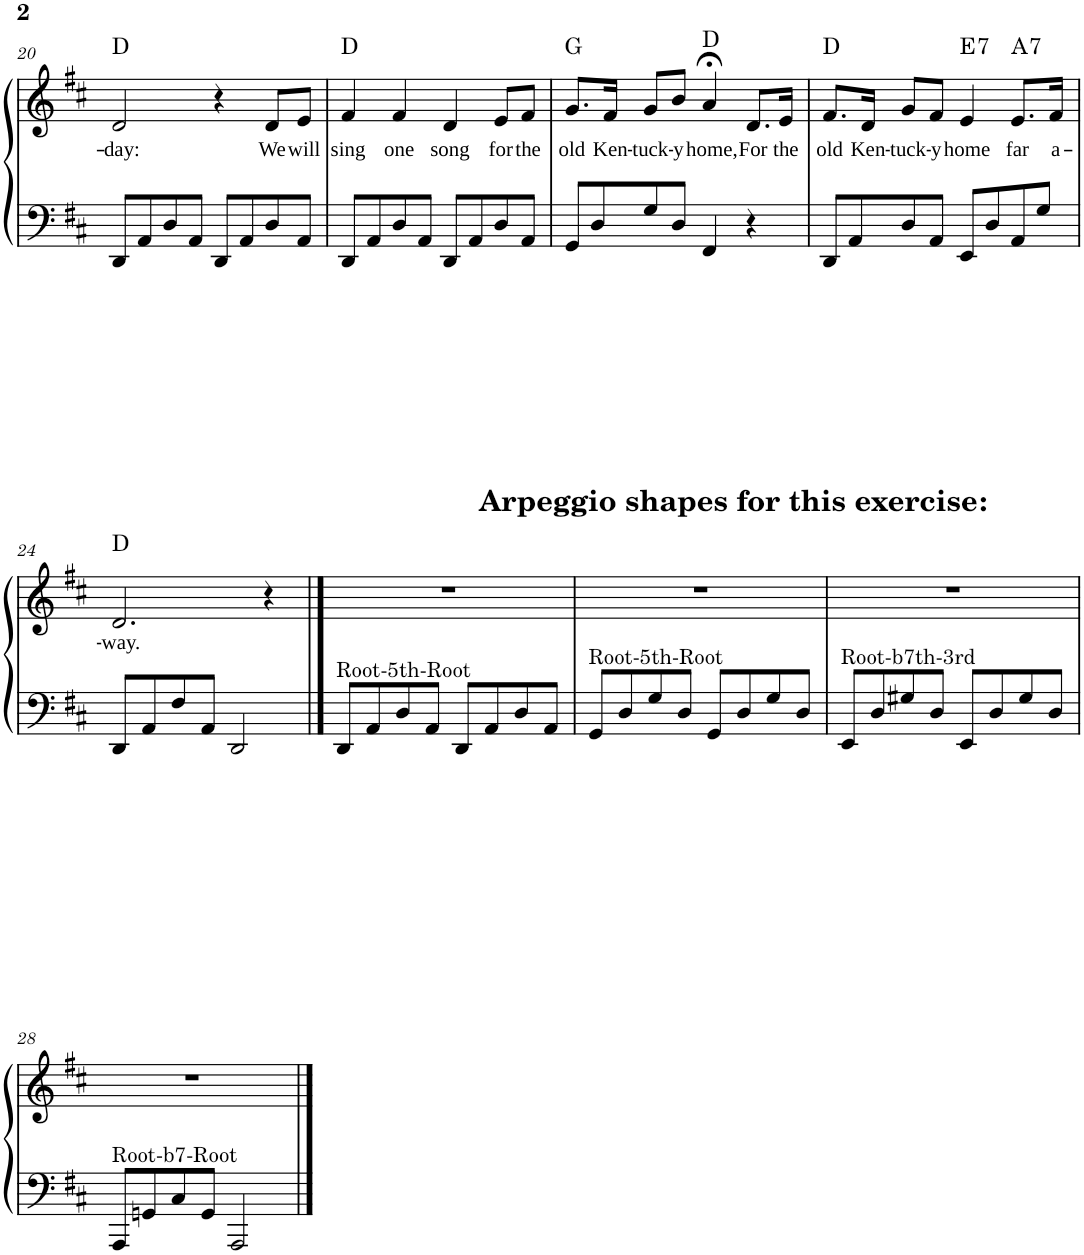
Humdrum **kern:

**kern	**kern	**text	**harte
*part1	*part1	*part1	*part1
*staff2	*staff1	*staff1	*
*I"Piano	*	*	*
*I'Pno.	*	*	*
!!LO:PB:g=z
*clefF4	*clefG2	*	*
*k[f#c#]	*k[f#c#]	*	*
*M4/4	*M4/4	*	*
=20	=20	=20	=20
!	!	!LO:LY:b	!LO:H:kt=N.C.
8DD/L	2d/	-day:	N
8AA/	.	.	.
8D/	.	.	.
8AA/J	.	.	.
8DD/L	4r	.	.
8AA/	.	.	.
!	!	!LO:LY:b	!
8D/	8d/L	We	.
!	!	!LO:LY:b	!
8AA/J	8e/J	will	.
=21	=21	=21	=21
!	!	!LO:LY:b	!LO:H:kt=N.C.
8DD/L	4f#/	sing	N
8AA/	.	.	.
!	!	!LO:LY:b	!
8D/	4f#/	one	.
8AA/J	.	.	.
!	!	!LO:LY:b	!
8DD/L	4d/	song	.
8AA/	.	.	.
!	!	!LO:LY:b	!
8D/	8e/L	for	.
!	!	!LO:LY:b	!
8AA/J	8f#/J	the	.
=22	=22	=22	=22
!	!	!LO:LY:b	!LO:H:kt=N.C.
8GG/L	8.g/L	old	N
8D/	.	.	.
!	!	!LO:LY:b	!
.	16f#/Jk	Ken-	.
!	!	!LO:LY:b	!
8G/	8g/L	-tuck-	.
!	!	!LO:LY:b	!
8D/J	8b/J	-y	.
!	!	!LO:LY:b	!LO:H:kt=N.C.
4FF#/	4a;</	home,	N
!	!	!LO:LY:b	!
4r	8.d/L	For	.
!	!	!LO:LY:b	!
.	16e/Jk	the	.
=23	=23	=23	=23
!	!	!LO:LY:b	!LO:H:kt=N.C.
8DD/L	8.f#/L	old	N
8AA/	.	.	.
!	!	!LO:LY:b	!
.	16d/Jk	Ken-	.
!	!	!LO:LY:b	!
8D/	8g/L	-tuck-	.
!	!	!LO:LY:b	!
8AA/J	8f#/J	-y	.
!	!	!LO:LY:b	!LO:H:kt=7
8EE/L	4e/	home	E:7
8D/	.	.	.
!	!	!LO:LY:b	!LO:H:kt=7
8AA/	8.e/L	far	A:7
8G/J	.	.	.
!	!	!LO:LY:b	!
.	16f#/Jk	a-	.
!!LO:LB:g=z
=24	=24	=24	=24
!	!	!LO:LY:b	!LO:H:kt=N.C.
8DD/L	2.d/	-way.	N
8AA/	.	.	.
8F#/	.	.	.
8AA/J	.	.	.
2DD/	.	.	.
.	4r	.	.
==25	==25	==25	==25
!	!LO:TX:a:B:t=Arpeggio shapes for this exercise&colon;	!	!
!LO:TX:a:t=Root-5th-Root	!	!	!
8DD/L	1r	.	.
8AA/	.	.	.
8D/	.	.	.
8AA/J	.	.	.
8DD/L	.	.	.
8AA/	.	.	.
8D/	.	.	.
8AA/J	.	.	.
=26	=26	=26	=26
!LO:TX:a:t=Root-5th-Root	!	!	!
8GG/L	1r	.	.
8D/	.	.	.
8G/	.	.	.
8D/J	.	.	.
8GG/L	.	.	.
8D/	.	.	.
8G/	.	.	.
8D/J	.	.	.
=27	=27	=27	=27
!LO:TX:a:t=Root-b7th-3rd	!	!	!
8EE/L	1r	.	.
8D/	.	.	.
8G#X/	.	.	.
8D/J	.	.	.
8EE/L	.	.	.
8D/	.	.	.
8G#/	.	.	.
8D/J	.	.	.
!!LO:LB:g=z
=28	=28	=28	=28
!LO:TX:a:t=Root-b7-Root	!	!	!
8AAA/L	1r	.	.
8GGn/	.	.	.
8C#/	.	.	.
8GG/J	.	.	.
2AAA/	.	.	.
==	==	==	==
*-	*-	*-	*-
